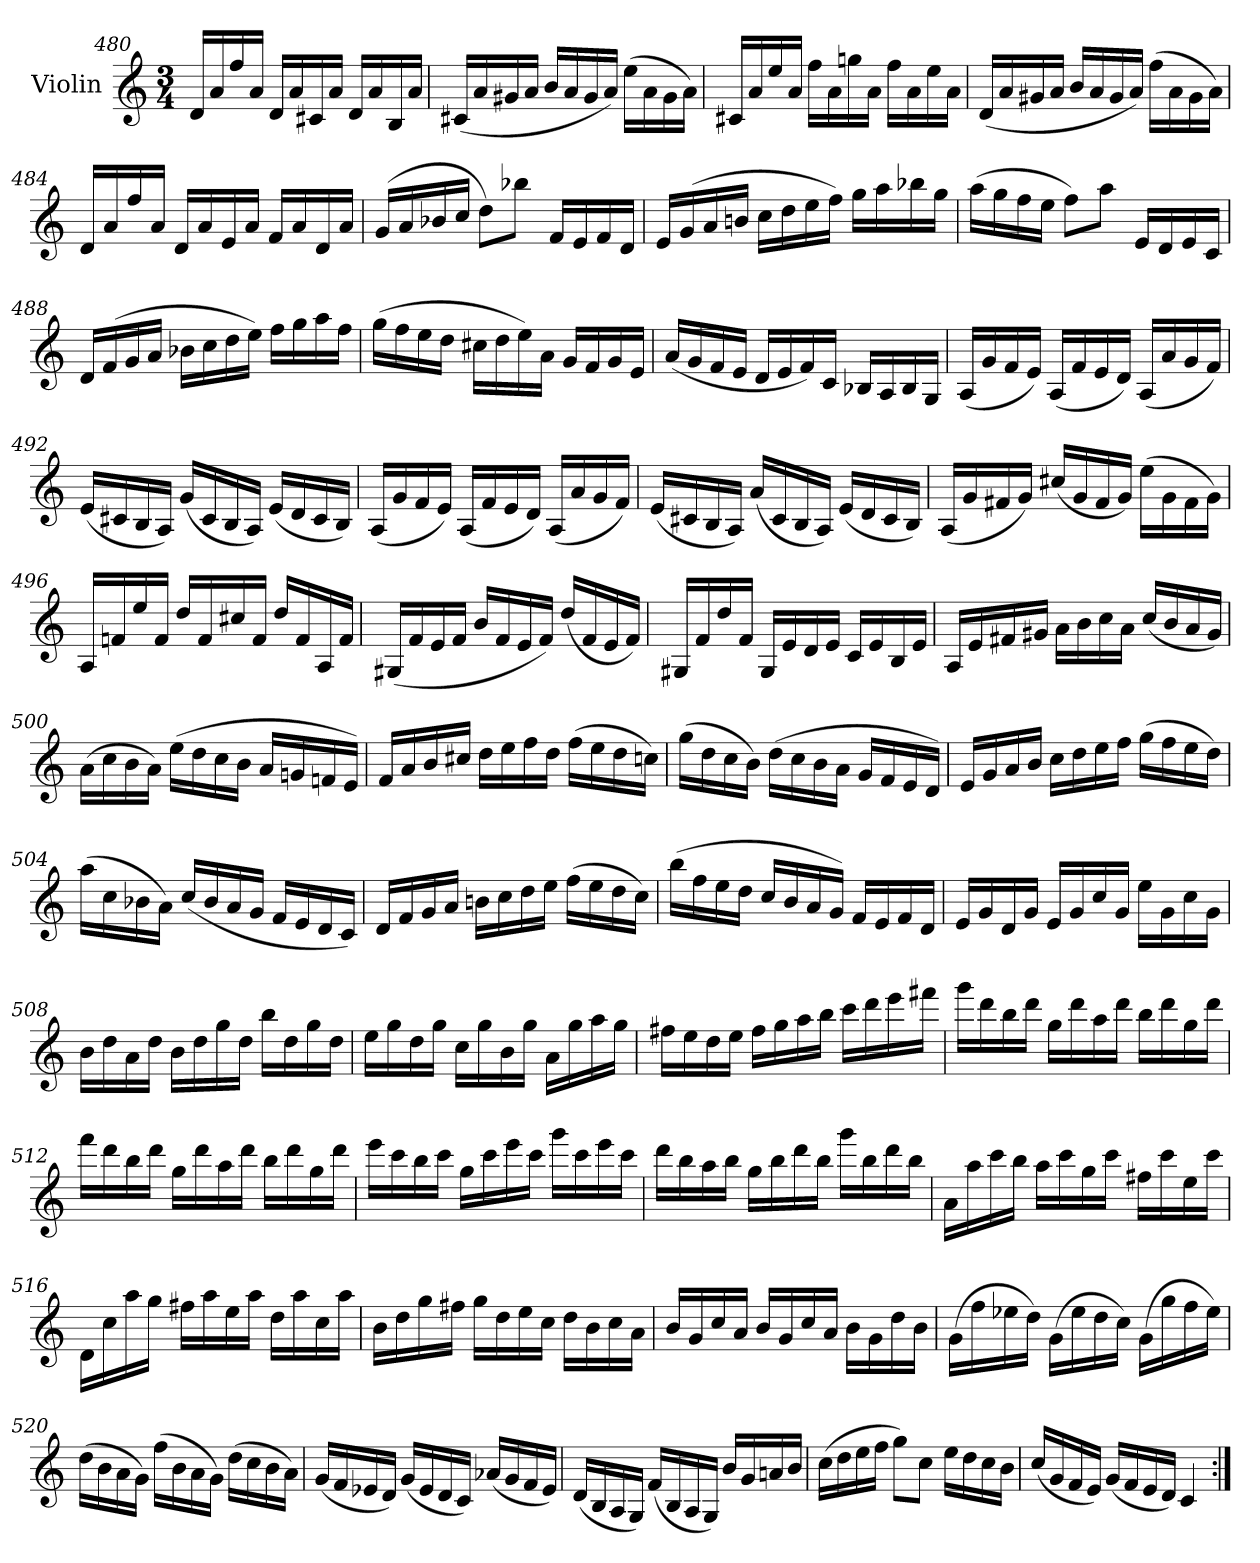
**kern
*part1
*staff1
*I"Violin
*I'Vln.
*clefG2
*k[]
*M3/4
=480
16d/LL
16a/
16ff/
16a/JJ
16d/LL
16a/
16c#X/
16a/JJ
16d/LL
16a/
16B/
16a/JJ
=481
(16c#X/LL
16a/
16g#X/
16a/JJ
16b/LL
16a/
16g#/
16a/JJ)
(16ee\LL
16a\
16g#\
16a\JJ)
=482
16c#X/LL
16a/
16ee/
16a/JJ
16ff\LL
16a\
16ggn\
16a\JJ
16ff\LL
16a\
16ee\
16a\JJ
!!LO:LB:g=z
=483
(16d/LL
16a/
16g#X/
16a/JJ
16b/LL
16a/
16g#/
16a/JJ)
(16ff\LL
16a\
16g#\
16a\JJ)
=484
16d/LL
16a/
16ff/
16a/JJ
16d/LL
16a/
16e/
16a/JJ
16f/LL
16a/
16d/
16a/JJ
=485
(16g/LL
16a/
16b-X/
16cc/JJ
8dd\L)
8bb-X\J
16f/LL
16e/
16f/
16d/JJ
=486
16e/LL
(16g/
16a/
16bn/JJ
16cc\LL
16dd\
16ee\
16ff\JJ)
16gg\LL
16aa\
16bb-X\
16gg\JJ
=487
(16aa\LL
16gg\
16ff\
16ee\JJ
8ff\L)
8aa\J
16e/LL
16d/
16e/
16c/JJ
!!LO:LB:g=z
=488
16d/LL
(16f/
16g/
16a/JJ
16b-X\LL
16cc\
16dd\
16ee\JJ)
16ff\LL
16gg\
16aa\
16ff\JJ
=489
(16gg\LL
16ff\
16ee\
16dd\JJ
16cc#X\LL
16dd\
16ee\)
16a\JJ
16g/LL
16f/
16g/
16e/JJ
=490
(16a/LL
16g/
16f/
16e/JJ
16d/LL
16e/
16f/)
16c/JJ
16B-X/LL
16A/
16B-/
16G/JJ
=491
(16A/LL
16g/
16f/
16e/JJ)
(16A/LL
16f/
16e/
16d/JJ)
(16A/LL
16a/
16g/
16f/JJ)
!!LO:LB:g=z
=492
(16e/LL
16c#X/
16B/
16A/JJ)
(16g/LL
16c#/
16B/
16A/JJ)
(16e/LL
16d/
16c#/
16B/JJ)
=493
(16A/LL
16g/
16f/
16e/JJ)
(16A/LL
16f/
16e/
16d/JJ)
(16A/LL
16a/
16g/
16f/JJ)
=494
(16e/LL
16c#X/
16B/
16A/JJ)
(16a/LL
16c#/
16B/
16A/JJ)
(16e/LL
16d/
16c#/
16B/JJ)
=495
(16A/LL
16g/
16f#X/
16g/JJ)
(16cc#X/LL
16g/
16f#/
16g/JJ)
(16ee\LL
16g\
16f#\
16g\JJ)
!!LO:LB:g=z
=496
16A/LL
16fn/
16ee/
16f/JJ
16dd/LL
16f/
16cc#X/
16f/JJ
16dd/LL
16f/
16A/
16f/JJ
=497
(16G#X/LL
16f/
16e/
16f/JJ
16b/LL
16f/
16e/
16f/JJ)
(16dd/LL
16f/
16e/
16f/JJ)
=498
16G#X/LL
16f/
16dd/
16f/JJ
16G#/LL
16e/
16d/
16e/JJ
16c/LL
16e/
16B/
16e/JJ
=499
16A/LL
16e/
16f#X/
16g#X/JJ
16a\LL
16b\
16cc\
16a\JJ
(16cc/LL
16b/
16a/
16g#/JJ)
!!LO:LB:g=z
=500
(16a\LL
16cc\
16b\
16a\JJ)
(16ee\LL
16dd\
16cc\
16b\JJ
16a/LL
16gn/
16fn/
16e/JJ)
=501
16f/LL
16a/
16b/
16cc#X/JJ
16dd\LL
16ee\
16ff\
16dd\JJ
(16ff\LL
16ee\
16dd\
16ccn\JJ)
=502
(16gg\LL
16dd\
16cc\
16b\JJ)
(16dd\LL
16cc\
16b\
16a\JJ
16g/LL
16f/
16e/
16d/JJ)
=503
16e/LL
16g/
16a/
16b/JJ
16cc\LL
16dd\
16ee\
16ff\JJ
(16gg\LL
16ff\
16ee\
16dd\JJ)
!!LO:LB:g=z
=504
(16aa\LL
16cc\
16b-X\
16a\JJ)
(16cc/LL
16b-/
16a/
16g/JJ
16f/LL
16e/
16d/
16c/JJ)
=505
16d/LL
16f/
16g/
16a/JJ
16bn\LL
16cc\
16dd\
16ee\JJ
(16ff\LL
16ee\
16dd\
16cc\JJ)
=506
(16bb\LL
16ff\
16ee\
16dd\JJ
16cc/LL
16b/
16a/
16g/JJ)
16f/LL
16e/
16f/
16d/JJ
=507
16e/LL
16g/
16d/
16g/JJ
16e/LL
16g/
16cc/
16g/JJ
16ee\LL
16g\
16cc\
16g\JJ
!!LO:LB:g=z
=508
16b\LL
16dd\
16a\
16dd\JJ
16b\LL
16dd\
16gg\
16dd\JJ
16bb\LL
16dd\
16gg\
16dd\JJ
=509
16ee\LL
16gg\
16dd\
16gg\JJ
16cc\LL
16gg\
16b\
16gg\JJ
16a\LL
16gg\
16aa\
16gg\JJ
=510
16ff#X\LL
16ee\
16dd\
16ee\JJ
16ff#\LL
16gg\
16aa\
16bb\JJ
16ccc\LL
16ddd\
16eee\
16fff#X\JJ
=511
16ggg\LL
16ddd\
16bb\
16ddd\JJ
16gg\LL
16ddd\
16aa\
16ddd\JJ
16bb\LL
16ddd\
16gg\
16ddd\JJ
!!LO:LB:g=z
=512
16fff\LL
16ddd\
16bb\
16ddd\JJ
16gg\LL
16ddd\
16aa\
16ddd\JJ
16bb\LL
16ddd\
16gg\
16ddd\JJ
=513
16eee\LL
16ccc\
16bb\
16ccc\JJ
16gg\LL
16ccc\
16eee\
16ccc\JJ
16ggg\LL
16ccc\
16eee\
16ccc\JJ
=514
16ddd\LL
16bb\
16aa\
16bb\JJ
16gg\LL
16bb\
16ddd\
16bb\JJ
16ggg\LL
16bb\
16ddd\
16bb\JJ
=515
16a\LL
16aa\
16ccc\
16bb\JJ
16aa\LL
16ccc\
16gg\
16ccc\JJ
16ff#X\LL
16ccc\
16ee\
16ccc\JJ
!!LO:LB:g=z
=516
16d\LL
16cc\
16aa\
16gg\JJ
16ff#X\LL
16aa\
16ee\
16aa\JJ
16dd\LL
16aa\
16cc\
16aa\JJ
=517
16b\LL
16dd\
16gg\
16ff#X\JJ
16gg\LL
16dd\
16ee\
16cc\JJ
16dd\LL
16b\
16cc\
16a\JJ
=518
16b/LL
16g/
16cc/
16a/JJ
16b/LL
16g/
16cc/
16a/JJ
16b\LL
16g\
16dd\
16b\JJ
=519
(16g\LL
16ff\
16ee-X\
16dd\JJ)
(16g\LL
16ee-\
16dd\
16cc\JJ)
(16g\LL
16gg\
16ff\
16ee-\JJ)
!!LO:LB:g=z
=520
(16dd\LL
16b\
16a\
16g\JJ)
(16ff\LL
16b\
16a\
16g\JJ)
(16dd\LL
16cc\
16b\
16a\JJ)
=521
(16g/LL
16f/
16e-X/
16d/JJ)
(16g/LL
16e-/
16d/
16c/JJ)
(16a-X/LL
16g/
16f/
16e-/JJ)
=522
(16d/LL
16B/
16A/
16G/JJ)
(16f/LL
16B/
16A/
16G/JJ)
16b/LL
16g/
16an/
16b/JJ
=523
(16cc\LL
16dd\
16ee\
16ff\JJ
8gg\L)
8cc\J
16ee\LL
16dd\
16cc\
16b\JJ
=524
(16cc/LL
16g/
16f/
16e/JJ)
(16g/LL
16f/
16e/
16d/JJ)
4c/
=:|!
*-
